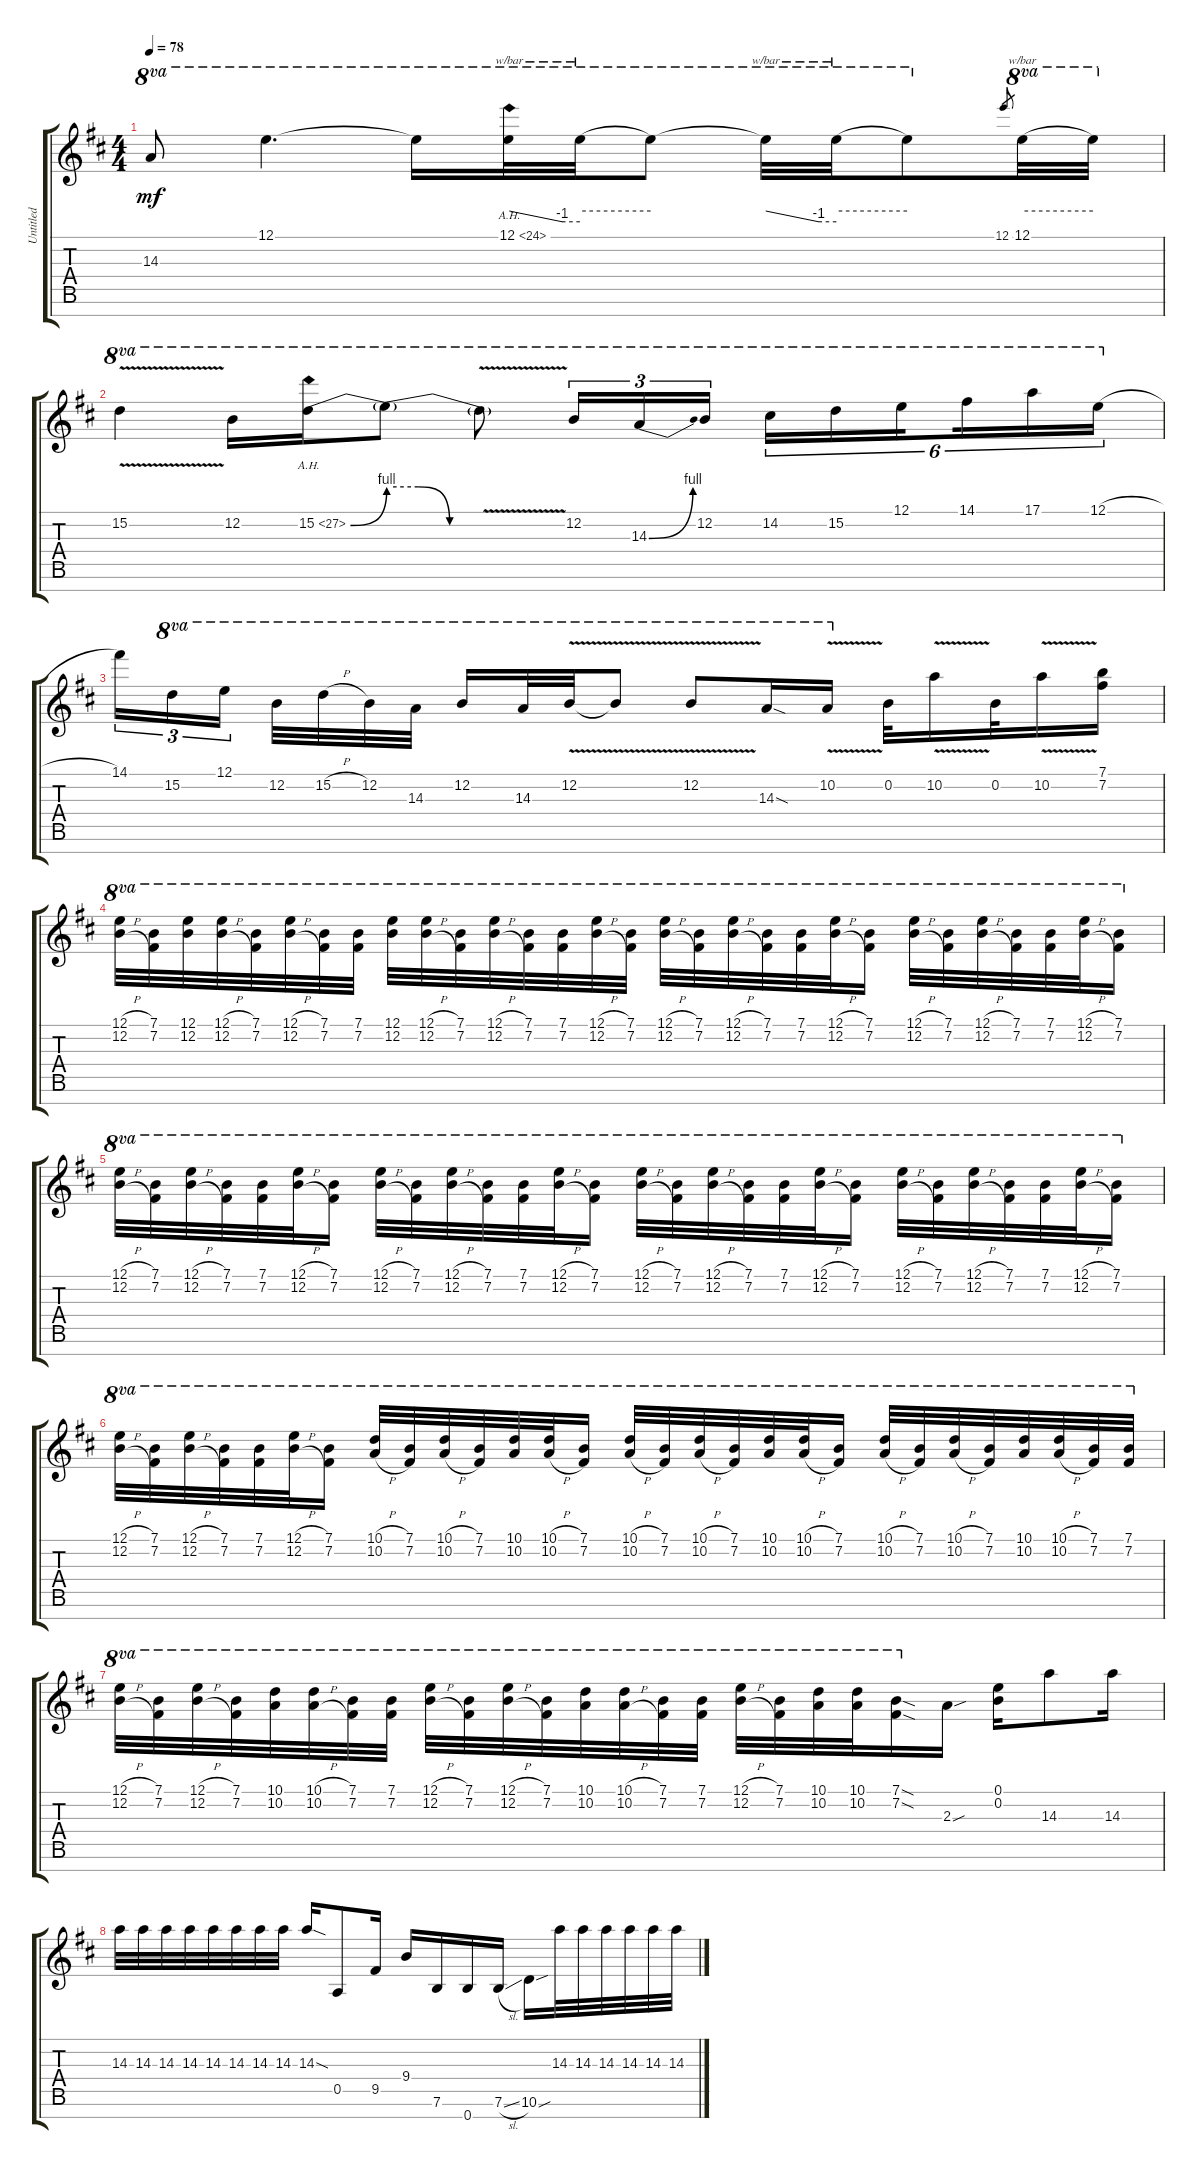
\track ("Untitled" "Untitled") {instrument distortionguitar}
\staff {score tabs}
\tuning (E4 B3 G3 D3 A2 E2 B1) {hide}
\ts (4 4)
\tempo 78
\clef g2
\ks d
14.3.8{ot 8va dy mf} 12.1.4{d ot 8va} 12.1{t}.16{ot 8va} 12.1{ah 12}.32{tbe (custom default 0 0 45 -4 60 -4) ot 8va} 12.1{t}.32{tbe (hold default 0 0 60 0) ot 8va} 12.1{t}.8{ot 8va} 12.1{t}.32{tbe (custom default 0 0 45 -4 60 -4) ot 8va} 12.1{t}.32{tbe (hold default 0 0 60 0) ot 8va} 12.1{t}.8{ot 8va} 12.1.8{gr} 12.1.32{tbe (hold default 0 0 60 0) ot 8va} 12.1{t}.32{ot 8va} |
15.2{v}.4{ot 8va} 12.2.16{ot 8va} 15.2{be (bend 0 0 60 4) ah 12}.16{ot 8va} 15.2{be (custom 0 4 20 4 40 0 60 0) t}.8{ot 8va} 15.2{v t}.8{ot 8va} 12.2.16{tu (3 2) ot 8va} 14.3{be (bend 0 0 60 4)}.16{tu (3 2) ot 8va} 12.2.16{tu (3 2) ot 8va} 14.2.16{tu (6 4) ot 8va} 15.2.16{tu (6 4) ot 8va} 12.1.16{tu (6 4) ot 8va beam splitsecondary} 14.1.16{tu (6 4) ot 8va} 17.1.16{tu (6 4) ot 8va} 12.1{h}.16{tu (6 4) ot 8va} |
14.1.16{tu (3 2)} 15.2.16{tu (3 2) ot 8va} 12.1.16{tu (3 2) ot 8va beam splitsecondary} 12.2.32{ot 8va} 15.2{h}.32{ot 8va} 12.2.32{ot 8va} 14.3.32{ot 8va} 12.2.16{ot 8va} 14.3.32{ot 8va} 12.2{v}.32{ot 8va} 12.2{v t}.8{ot 8va} 12.2{v}.8{ot 8va} 14.3{sod}.16{ot 8va} 10.2{v}.16{ot 8va} 0.2.32 10.2{v}.16 0.2.32 10.2{v}.16 (7.1 7.2).16 |
(12.1{h} 12.2{h}).32{ot 8va} (7.1 7.2).32{ot 8va} (12.1 12.2).32{ot 8va} (12.1{h} 12.2{h}).32{ot 8va} (7.1 7.2).32{ot 8va} (12.1{h} 12.2{h}).32{ot 8va} (7.1 7.2).32{ot 8va} (7.1 7.2).32{ot 8va} (12.1 12.2).32{ot 8va} (12.1{h} 12.2{h}).32{ot 8va} (7.1 7.2).32{ot 8va} (12.1{h} 12.2{h}).32{ot 8va} (7.1 7.2).32{ot 8va} (7.1 7.2).32{ot 8va} (12.1{h} 12.2{h}).32{ot 8va} (7.1 7.2).32{ot 8va} (12.1{h} 12.2{h}).32{ot 8va} (7.1 7.2).32{ot 8va} (12.1{h} 12.2{h}).32{ot 8va} (7.1 7.2).32{ot 8va} (7.1 7.2).32{ot 8va} (12.1{h} 12.2{h}).32{ot 8va} (7.1 7.2).16{ot 8va} (12.1{h} 12.2{h}).32{ot 8va} (7.1 7.2).32{ot 8va} (12.1{h} 12.2{h}).32{ot 8va} (7.1 7.2).32{ot 8va} (7.1 7.2).32{ot 8va} (12.1{h} 12.2{h}).32{ot 8va} (7.1 7.2).16{ot 8va} |
(12.1{h} 12.2{h}).32{ot 8va} (7.1 7.2).32{ot 8va} (12.1{h} 12.2{h}).32{ot 8va} (7.1 7.2).32{ot 8va} (7.1 7.2).32{ot 8va} (12.1{h} 12.2{h}).32{ot 8va} (7.1 7.2).16{ot 8va} (12.1{h} 12.2{h}).32{ot 8va} (7.1 7.2).32{ot 8va} (12.1{h} 12.2{h}).32{ot 8va} (7.1 7.2).32{ot 8va} (7.1 7.2).32{ot 8va} (12.1{h} 12.2{h}).32{ot 8va} (7.1 7.2).16{ot 8va} (12.1{h} 12.2{h}).32{ot 8va} (7.1 7.2).32{ot 8va} (12.1{h} 12.2{h}).32{ot 8va} (7.1 7.2).32{ot 8va} (7.1 7.2).32{ot 8va} (12.1{h} 12.2{h}).32{ot 8va} (7.1 7.2).16{ot 8va} (12.1{h} 12.2{h}).32{ot 8va} (7.1 7.2).32{ot 8va} (12.1{h} 12.2{h}).32{ot 8va} (7.1 7.2).32{ot 8va} (7.1 7.2).32{ot 8va} (12.1{h} 12.2{h}).32{ot 8va} (7.1 7.2).16{ot 8va} |
(12.1{h} 12.2{h}).32{ot 8va} (7.1 7.2).32{ot 8va} (12.1{h} 12.2{h}).32{ot 8va} (7.1 7.2).32{ot 8va} (7.1 7.2).32{ot 8va} (12.1{h} 12.2{h}).32{ot 8va} (7.1 7.2).16{ot 8va} (10.1{h} 10.2{h}).32{ot 8va} (7.1 7.2).32{ot 8va} (10.1{h} 10.2{h}).32{ot 8va} (7.1 7.2).32{ot 8va} (10.1 10.2).32{ot 8va} (10.1{h} 10.2{h}).32{ot 8va} (7.1 7.2).16{ot 8va} (10.1{h} 10.2{h}).32{ot 8va} (7.1 7.2).32{ot 8va} (10.1{h} 10.2{h}).32{ot 8va} (7.1 7.2).32{ot 8va} (10.1 10.2).32{ot 8va} (10.1{h} 10.2{h}).32{ot 8va} (7.1 7.2).16{ot 8va} (10.1{h} 10.2{h}).32{ot 8va} (7.1 7.2).32{ot 8va} (10.1{h} 10.2{h}).32{ot 8va} (7.1 7.2).32{ot 8va} (10.1 10.2).32{ot 8va} (10.1{h} 10.2{h}).32{ot 8va} (7.1 7.2).32{ot 8va} (7.1 7.2).32{ot 8va} |
(12.1{h} 12.2{h}).32{ot 8va} (7.1 7.2).32{ot 8va} (12.1{h} 12.2{h}).32{ot 8va} (7.1 7.2).32{ot 8va} (10.1 10.2).32{ot 8va} (10.1{h} 10.2{h}).32{ot 8va} (7.1 7.2).32{ot 8va} (7.1 7.2).32{ot 8va} (12.1{h} 12.2{h}).32{ot 8va} (7.1 7.2).32{ot 8va} (12.1{h} 12.2{h}).32{ot 8va} (7.1 7.2).32{ot 8va} (10.1 10.2).32{ot 8va} (10.1{h} 10.2{h}).32{ot 8va} (7.1 7.2).32{ot 8va} (7.1 7.2).32{ot 8va} (12.1{h} 12.2{h}).32{ot 8va} (7.1 7.2).32{ot 8va} (10.1 10.2).32{ot 8va} (10.1 10.2).32{ot 8va} (7.1{sod} 7.2{sod}).16{ot 8va} 2.3{sou}.16 (0.1 0.2).16 14.3.8 14.3.16 |
14.3.32 14.3.32 14.3.32 14.3.32 14.3.32 14.3.32 14.3.32 14.3.32 14.3{sod}.16 0.5.8 9.5.16 9.4.16 7.6.16 0.7.16{ot 8vb} 7.6{sl}.16 10.6{sou}.16 14.3.32 14.3.32 14.3.32 14.3.32 14.3.32 14.3.32
